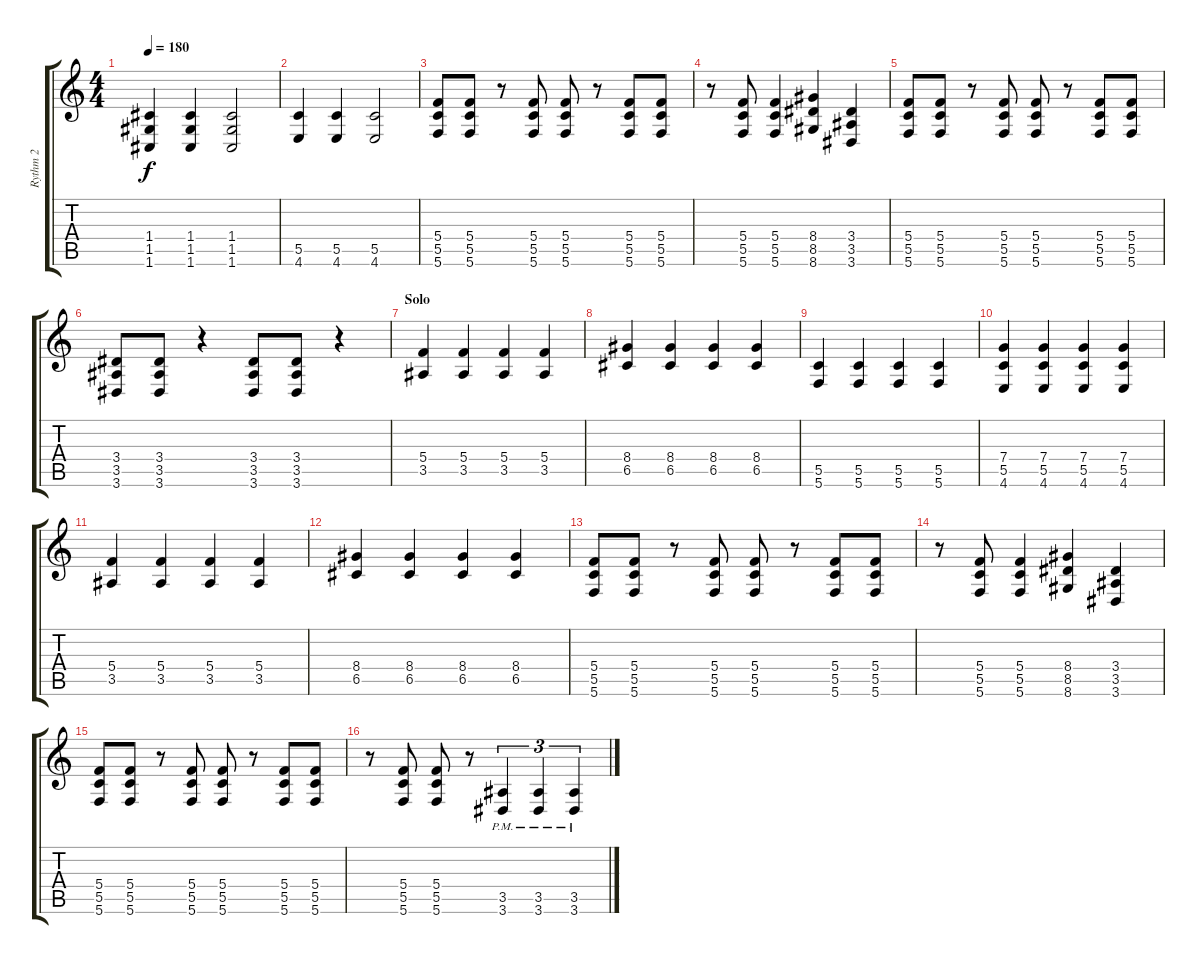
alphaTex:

\track ("Rythm 2" "Rythm 2") {instrument distortionguitar}
\staff {score tabs}
\tuning (D4 A3 F3 C3 G2 C2) {hide}
\ts (4 4)
\tempo 180
\clef g2
\ks c
(1.4 1.5 1.6).4{dy f} (1.4 1.5 1.6).4 (1.4 1.5 1.6).2 |
(5.5 4.6).4 (5.5 4.6).4 (5.5 4.6).2 |
(5.4 5.5 5.6).8 (5.4 5.5 5.6).8 r.8 (5.4 5.5 5.6).8 (5.4 5.5 5.6).8 r.8 (5.4 5.5 5.6).8 (5.4 5.5 5.6).8 |
r.8 (5.4 5.5 5.6).8 (5.4 5.5 5.6).4 (8.4 8.5 8.6).4 (3.4 3.5 3.6).4 |
(5.4 5.5 5.6).8 (5.4 5.5 5.6).8 r.8 (5.4 5.5 5.6).8 (5.4 5.5 5.6).8 r.8 (5.4 5.5 5.6).8 (5.4 5.5 5.6).8 |
(3.4 3.5 3.6).8 (3.4 3.5 3.6).8 r.4 (3.4 3.5 3.6).8 (3.4 3.5 3.6).8 r.4 |
\section ("" "Solo")
(5.4 3.5).4 (5.4 3.5).4 (5.4 3.5).4 (5.4 3.5).4 |
(8.4 6.5).4 (8.4 6.5).4 (8.4 6.5).4 (8.4 6.5).4 |
(5.5 5.6).4 (5.5 5.6).4 (5.5 5.6).4 (5.5 5.6).4 |
(7.4 5.5 4.6).4 (7.4 5.5 4.6).4 (7.4 5.5 4.6).4 (7.4 5.5 4.6).4 |
(5.4 3.5).4 (5.4 3.5).4 (5.4 3.5).4 (5.4 3.5).4 |
(8.4 6.5).4 (8.4 6.5).4 (8.4 6.5).4 (8.4 6.5).4 |
(5.4 5.5 5.6).8 (5.4 5.5 5.6).8 r.8 (5.4 5.5 5.6).8 (5.4 5.5 5.6).8 r.8 (5.4 5.5 5.6).8 (5.4 5.5 5.6).8 |
r.8 (5.4 5.5 5.6).8 (5.4 5.5 5.6).4 (8.4 8.5 8.6).4 (3.4 3.5 3.6).4 |
(5.4 5.5 5.6).8 (5.4 5.5 5.6).8 r.8 (5.4 5.5 5.6).8 (5.4 5.5 5.6).8 r.8 (5.4 5.5 5.6).8 (5.4 5.5 5.6).8 |
r.8 (5.4 5.5 5.6).8 (5.4 5.5 5.6).8 r.8 (3.5{pm} 3.6{pm}).4{tu (3 2)} (3.5{pm} 3.6{pm}).4{tu (3 2)} (3.5{pm} 3.6{pm}).4{tu (3 2)}
